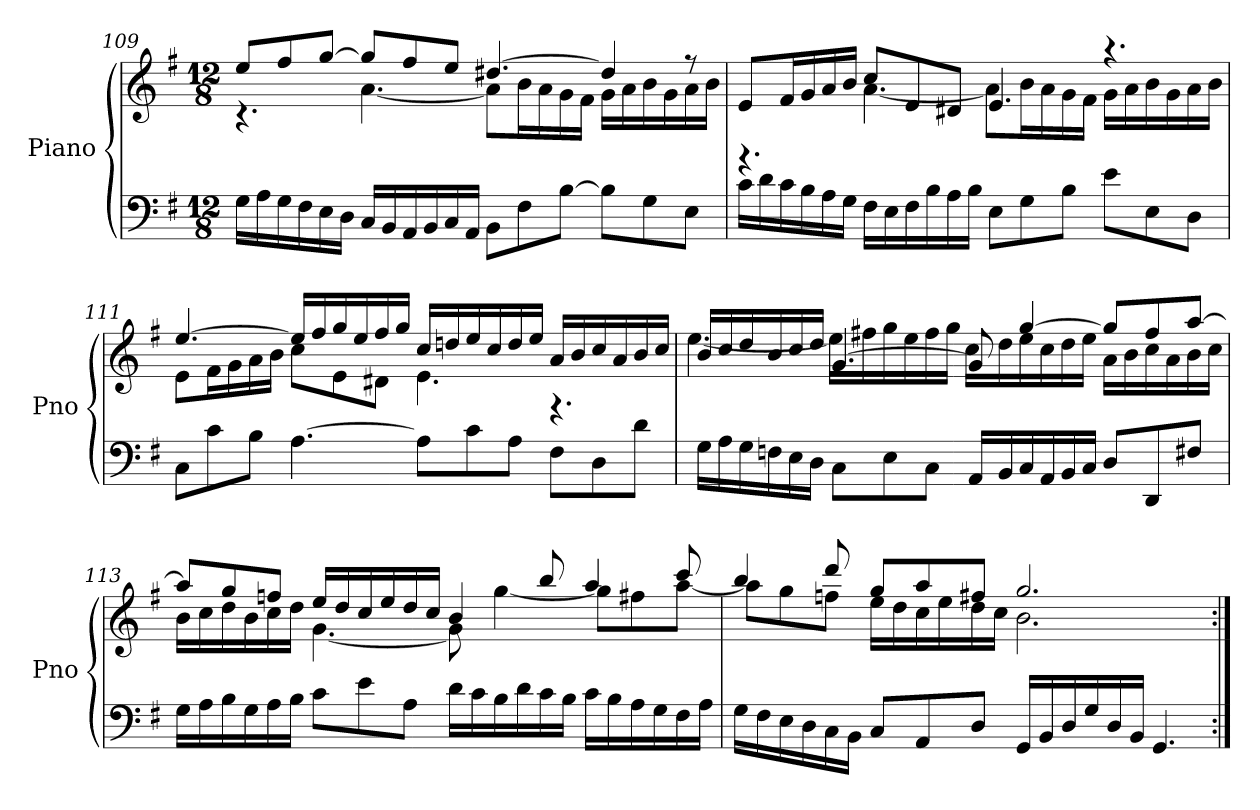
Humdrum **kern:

**kern	**kern
*part1	*part1
*staff2	*staff1
*I"Piano	*
*I'Pno	*
!!LO:LB:g=z
*clefF4	*clefG2
*k[f#]	*k[f#]
*M12/8	*M12/8
=109	=109
*	*^
16G\LL	8ee/L	4.rc
16A\	.	.
16G\	8ff#/	.
16F#\	.	.
16E\	[8gg/J	.
16D\JJ	.	.
16C/LL	8gg/L]	[4.a\
16BB/	.	.
16AA/	8ff#/	.
16BB/	.	.
16C/	8ee/J	.
16AA/JJ	.	.
8BB\L	[4.dd#X/	8a\L]
8F#\	.	16b\L
.	.	16a\
[8B\J	.	16g\
.	.	16f#\JJ
8B\L]	4dd#/]	16g\LL
.	.	16a\
8G\	.	16b\
.	.	16g\
8E\J	8r	16a\
.	.	16b\JJ
=110	=110	=110
16c\LL	8e/L	4.rBB
16d\	.	.
16c\	16f#/L	.
16B\	16g/	.
16A\	16a/	.
16G\JJ	16b/JJ	.
16F#\LL	8cc/L	[4.a\
16E\	.	.
16F#\	8e/	.
16B\	.	.
16A\	8d#X/J	.
16B\JJ	.	.
8E\L	4.e/	8a\L]
8G\	.	16b\L
.	.	16a\
8B\J	.	16g\
.	.	16f#\JJ
8e\L	4.r	16g\LL
.	.	16a\
8E\	.	16b\
.	.	16g\
8D\J	.	16a\
.	.	16b\JJ
!!LO:LB:g=z	!!
=111	=111	=111
8C\L	[4.ee/	8e\L
8c\	.	16f#\L
.	.	16g\
8B\J	.	16a\
.	.	16b\JJ
[4.A\	16ee/LL]	8cc\L
.	16ff#/	.
.	16gg/	8e\
.	16ee/	.
.	16ff#/	8d#X\J
.	16gg/JJ	.
8A\L]	16cc/LL	4.e\
.	16ddn/	.
8c\	16ee/	.
.	16cc/	.
8A\J	16dd/	.
.	16ee/JJ	.
8F#\L	16a/LL	4.rF
.	16b/	.
8D\	16cc/	.
.	16a/	.
8d\J	16b/	.
.	16cc/JJ	.
=112	=112	=112
16G\LL	16b/LL	[4.ee\
16A\	16cc/	.
16G\	16dd/	.
16Fn\	16b/	.
16E\	16cc/	.
16D\JJ	16dd/JJ	.
8C\L	[4.g/	16ee\LL]
.	.	16ff#X\
8E\	.	16gg\
.	.	16ee\
8C\J	.	16ff#\
.	.	16gg\JJ
16AA/LL	8g/]	16cc\LL
16BB/	.	16dd\
16C/	[4gg/	16ee\
16AA/	.	16cc\
16BB/	.	16dd\
16C/JJ	.	16ee\JJ
8D/L	8gg/L]	16a\LL
.	.	16b\
8DD/	8ff#/	16cc\
.	.	16a\
8F#X/J	[8aa/J	16b\
.	.	16cc\JJ
!!LO:LB:g=z	!!
=113	=113	=113
16G\LL	8aa/L]	16b\LL
16A\	.	16cc\
16B\	8gg/	16dd\
16G\	.	16b\
16A\	8ffn/J	16cc\
16B\JJ	.	16dd\JJ
8c\L	16ee/LL	[4.g\
.	16dd/	.
8e\	16cc/	.
.	16ee/	.
8A\J	16dd/	.
.	16cc/JJ	.
16d\LL	4b/	8g\]
16c\	.	.
16B\	.	[4gg\
16d\	.	.
16c\	8bb/	.
16B\JJ	.	.
16c\LL	4aa/	8gg\L]
16B\	.	.
16A\	.	8ff#X\
16G\	.	.
16F#\	8ccc/	[8aa\J
16A\JJ	.	.
=114	=114	=114
16G\LL	4bb/	8aa\L]
16F#\	.	.
16E\	.	8gg\
16D\	.	.
16C\	8ddd/	8ffn\J
16BB\JJ	.	.
8C/L	8gg/L	16ee\LL
.	.	16dd\
8AA/	8aa/	16cc\
.	.	16ee\
8D/J	8ff#X/J	16dd\
.	.	16cc\JJ
16GG/LL	2.gg/	2.b\
16BB/	.	.
16D/	.	.
16G/	.	.
16D/	.	.
16BB/JJ	.	.
4.GG/	.	.
*	*v	*v
=:|!	=:|!
*-	*-
